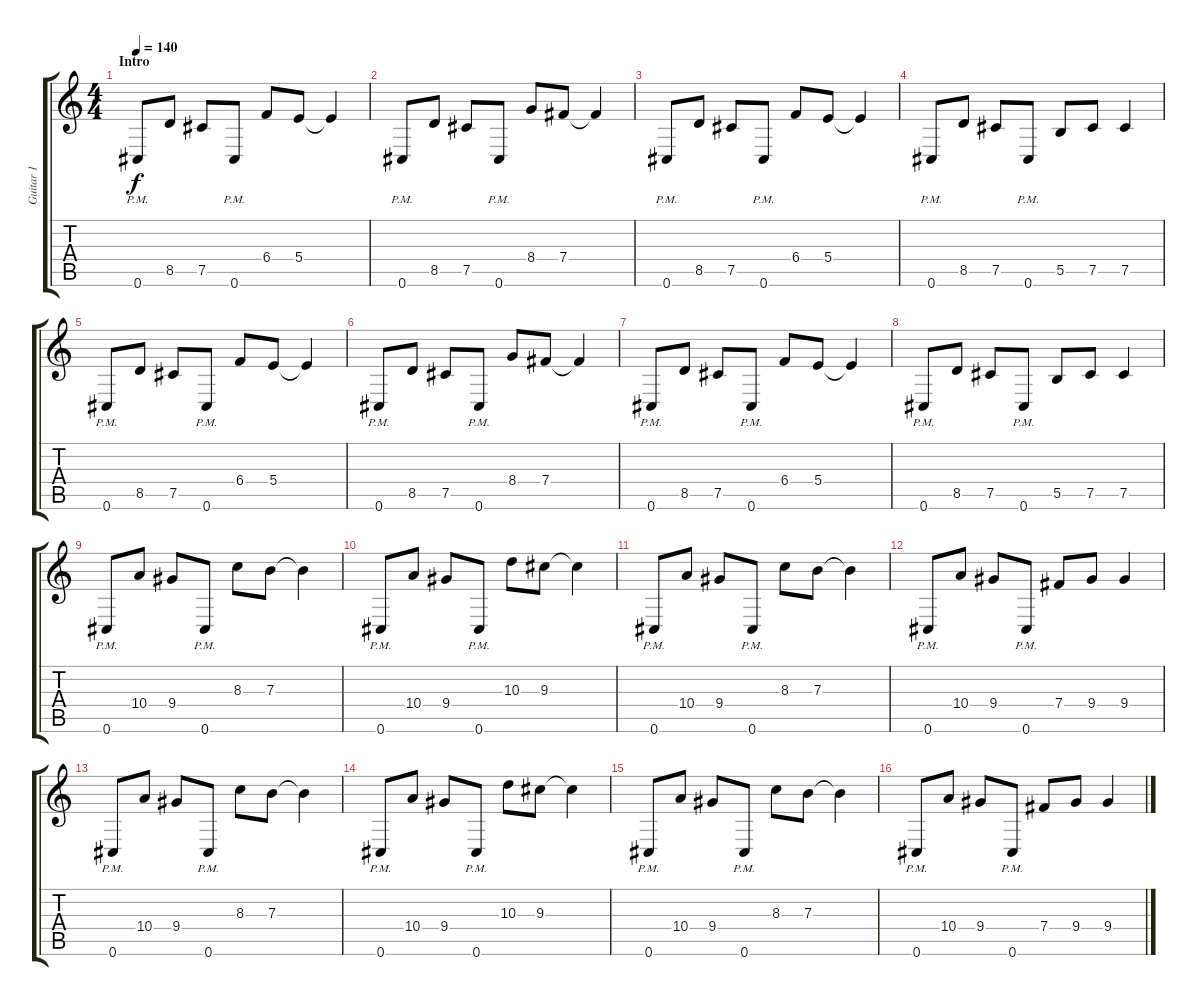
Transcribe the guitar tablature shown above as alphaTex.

\track ("Guitar 1" "Guitar 1") {instrument distortionguitar}
\staff {score tabs}
\tuning (Db4 Ab3 E3 B2 Gb2 Db2) {hide}
\ts (4 4)
\section ("" "Intro")
\tempo 140
\clef g2
\ks c
0.6{pm}.8{dy f instrument distortionguitar} 8.5.8 7.5.8 0.6{pm}.8 6.4.8 5.4.8 5.4{t}.4 |
0.6{pm}.8 8.5.8 7.5.8 0.6{pm}.8 8.4.8 7.4.8 7.4{t}.4 |
0.6{pm}.8 8.5.8 7.5.8 0.6{pm}.8 6.4.8 5.4.8 5.4{t}.4 |
0.6{pm}.8 8.5.8 7.5.8 0.6{pm}.8 5.5.8 7.5.8 7.5.4 |
0.6{pm}.8 8.5.8 7.5.8 0.6{pm}.8 6.4.8 5.4.8 5.4{t}.4 |
0.6{pm}.8 8.5.8 7.5.8 0.6{pm}.8 8.4.8 7.4.8 7.4{t}.4 |
0.6{pm}.8 8.5.8 7.5.8 0.6{pm}.8 6.4.8 5.4.8 5.4{t}.4 |
0.6{pm}.8 8.5.8 7.5.8 0.6{pm}.8 5.5.8 7.5.8 7.5.4 |
0.6{pm}.8 10.4.8 9.4.8 0.6{pm}.8 8.3.8 7.3.8 7.3{t}.4 |
0.6{pm}.8 10.4.8 9.4.8 0.6{pm}.8 10.3.8 9.3.8 9.3{t}.4 |
0.6{pm}.8 10.4.8 9.4.8 0.6{pm}.8 8.3.8 7.3.8 7.3{t}.4 |
0.6{pm}.8 10.4.8 9.4.8 0.6{pm}.8 7.4.8 9.4.8 9.4.4 |
0.6{pm}.8 10.4.8 9.4.8 0.6{pm}.8 8.3.8 7.3.8 7.3{t}.4 |
0.6{pm}.8 10.4.8 9.4.8 0.6{pm}.8 10.3.8 9.3.8 9.3{t}.4 |
0.6{pm}.8 10.4.8 9.4.8 0.6{pm}.8 8.3.8 7.3.8 7.3{t}.4 |
0.6{pm}.8 10.4.8 9.4.8 0.6{pm}.8 7.4.8 9.4.8 9.4.4
